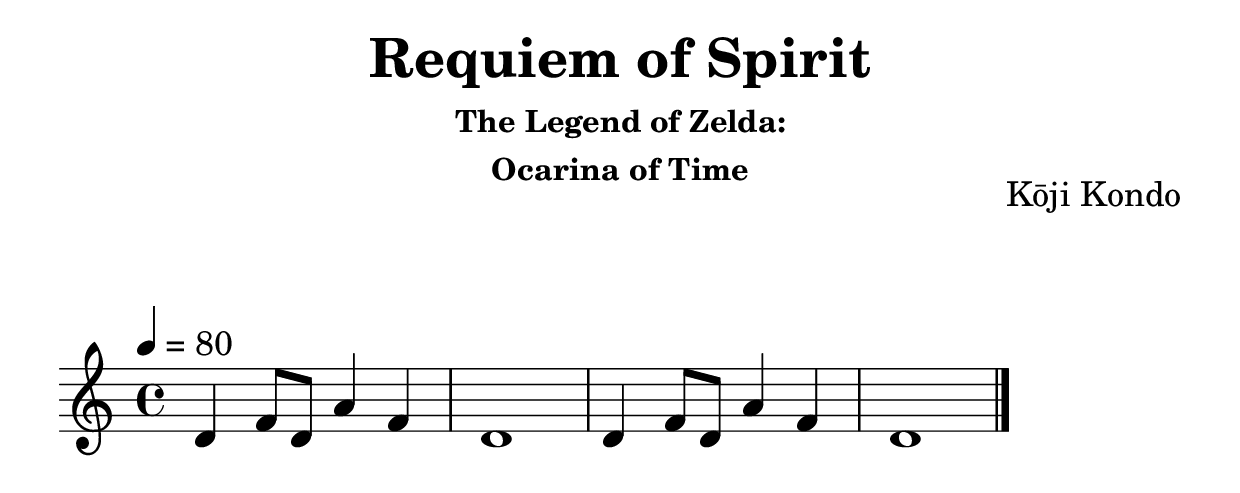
\version "2.20.0"

\include "header.ily"

title = "Requiem of Spirit"
subtitle = ##f

song = \relative c'' {
  \tempo 4 = 80
  \time 4/4

  d4 f8 d a'4 f | % 1
  d1 | % 2
  d4 f8 d a'4 f | % 3
  d1 \bar "|." % 4
}


\header {
  title = \title
  #(define subtitle (if (defined? 'subtitle) subtitle))
  subsubtitle = \markup \center-column { "The Legend of Zelda:" "Ocarina of Time" }
}

\include "articulate.ly"

staff = \new Staff \with { midiInstrument = "ocarina" } {
  \clef "treble^8"
  \song
}

\score {
  \staff

  \layout {
    \context {
      \Score
      \omit ClefModifier
    }
  }
}

\score {
  \unfoldRepeats \articulate \staff

  \midi {}
}

